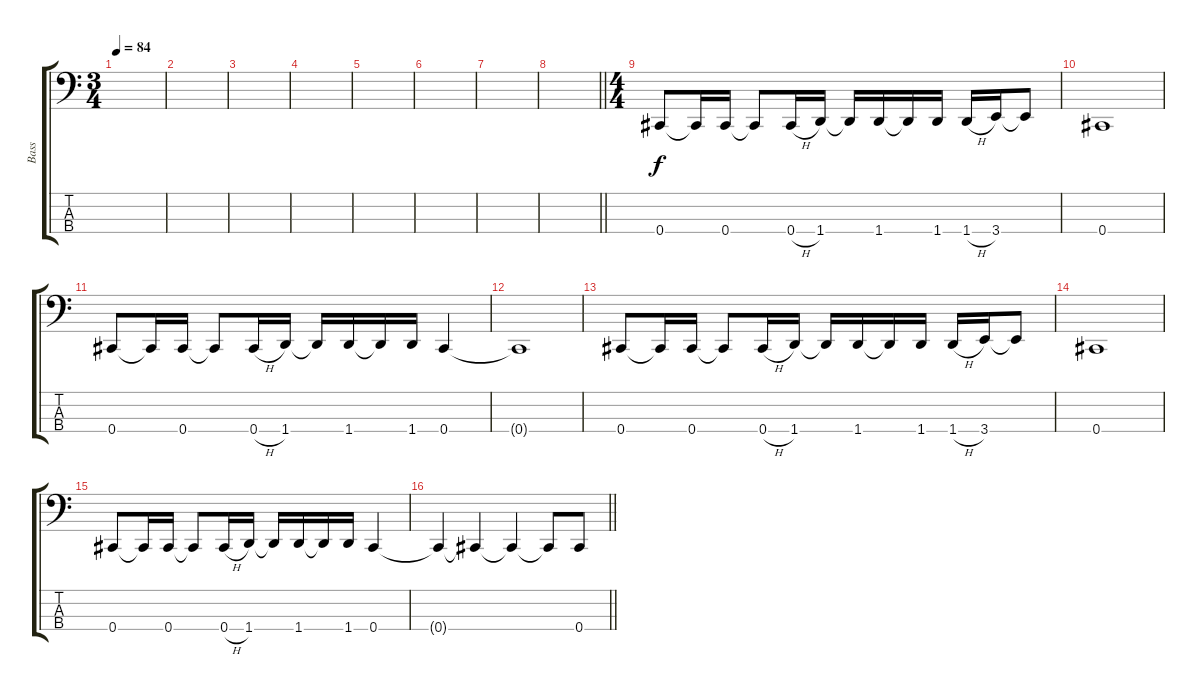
\track ("Bass" "Bass") {instrument electricbassfinger}
\staff {score tabs}
\tuning (E2 B1 Gb1 Db1) {hide}
\ts (3 4)
\tempo 84
\clef f4
\ks c
|
|
|
|
|
|
|
\barLineRight lightlight
|
\ts (4 4)
\section ("" "")
0.4.8 0.4{t}.16 0.4.16 0.4{t}.8 0.4{h}.16 1.4.16 1.4{t}.16 1.4.16 1.4{t}.16 1.4.16 1.4{h}.16 3.4.16 3.4{t}.8 |
0.4.1 |
0.4.8 0.4{t}.16 0.4.16 0.4{t}.8 0.4{h}.16 1.4.16 1.4{t}.16 1.4.16 1.4{t}.16 1.4.16 0.4.4 |
0.4{t}.1 |
0.4.8 0.4{t}.16 0.4.16 0.4{t}.8 0.4{h}.16 1.4.16 1.4{t}.16 1.4.16 1.4{t}.16 1.4.16 1.4{h}.16 3.4.16 3.4{t}.8 |
0.4.1 |
0.4.8{dy f} 0.4{t}.16 0.4.16 0.4{t}.8 0.4{h}.16 1.4.16 1.4{t}.16 1.4.16 1.4{t}.16 1.4.16 0.4.4 |
\barLineRight lightlight
0.4{t}.4 0.4{t}.4 0.4{t}.4 0.4{t}.8 0.4.8
